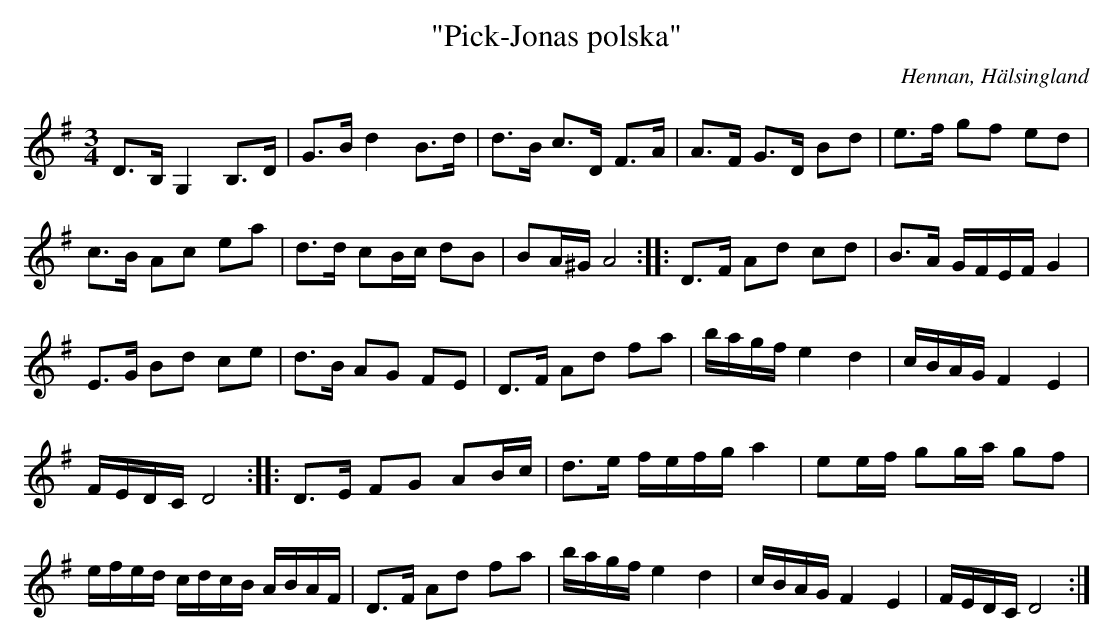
X:1
T: "Pick-Jonas polska"
O: Hennan, Hälsingland
M: 3/4
L: 1/8
K: G
D>B, G,2 B,>D | G>B d2 B>d | d>B c>D F>A| A>F G>D Bd| e>f gf ed |
c>B Ac ea | d>d cB/c/ dB | BA/^G/ A4 :: D>F Ad cd | B>A G/F/E/F/ G2 |
E>G Bd ce | d>B AG FE | D>F Ad fa | b/a/g/f/ e2 d2 | c/B/A/G/ F2 E2 |
F/E/D/C/ D4 :: D>E FG AB/c/ | d>e f/e/f/g/ a2 | ee/f/ gg/a/ gf |
e/f/e/d/ c/d/c/B/ A/B/A/F/ | D>F Ad fa | b/a/g/f/ e2 d2 | c/B/A/G/ F2 E2 | F/E/D/C/ D4 :|]
